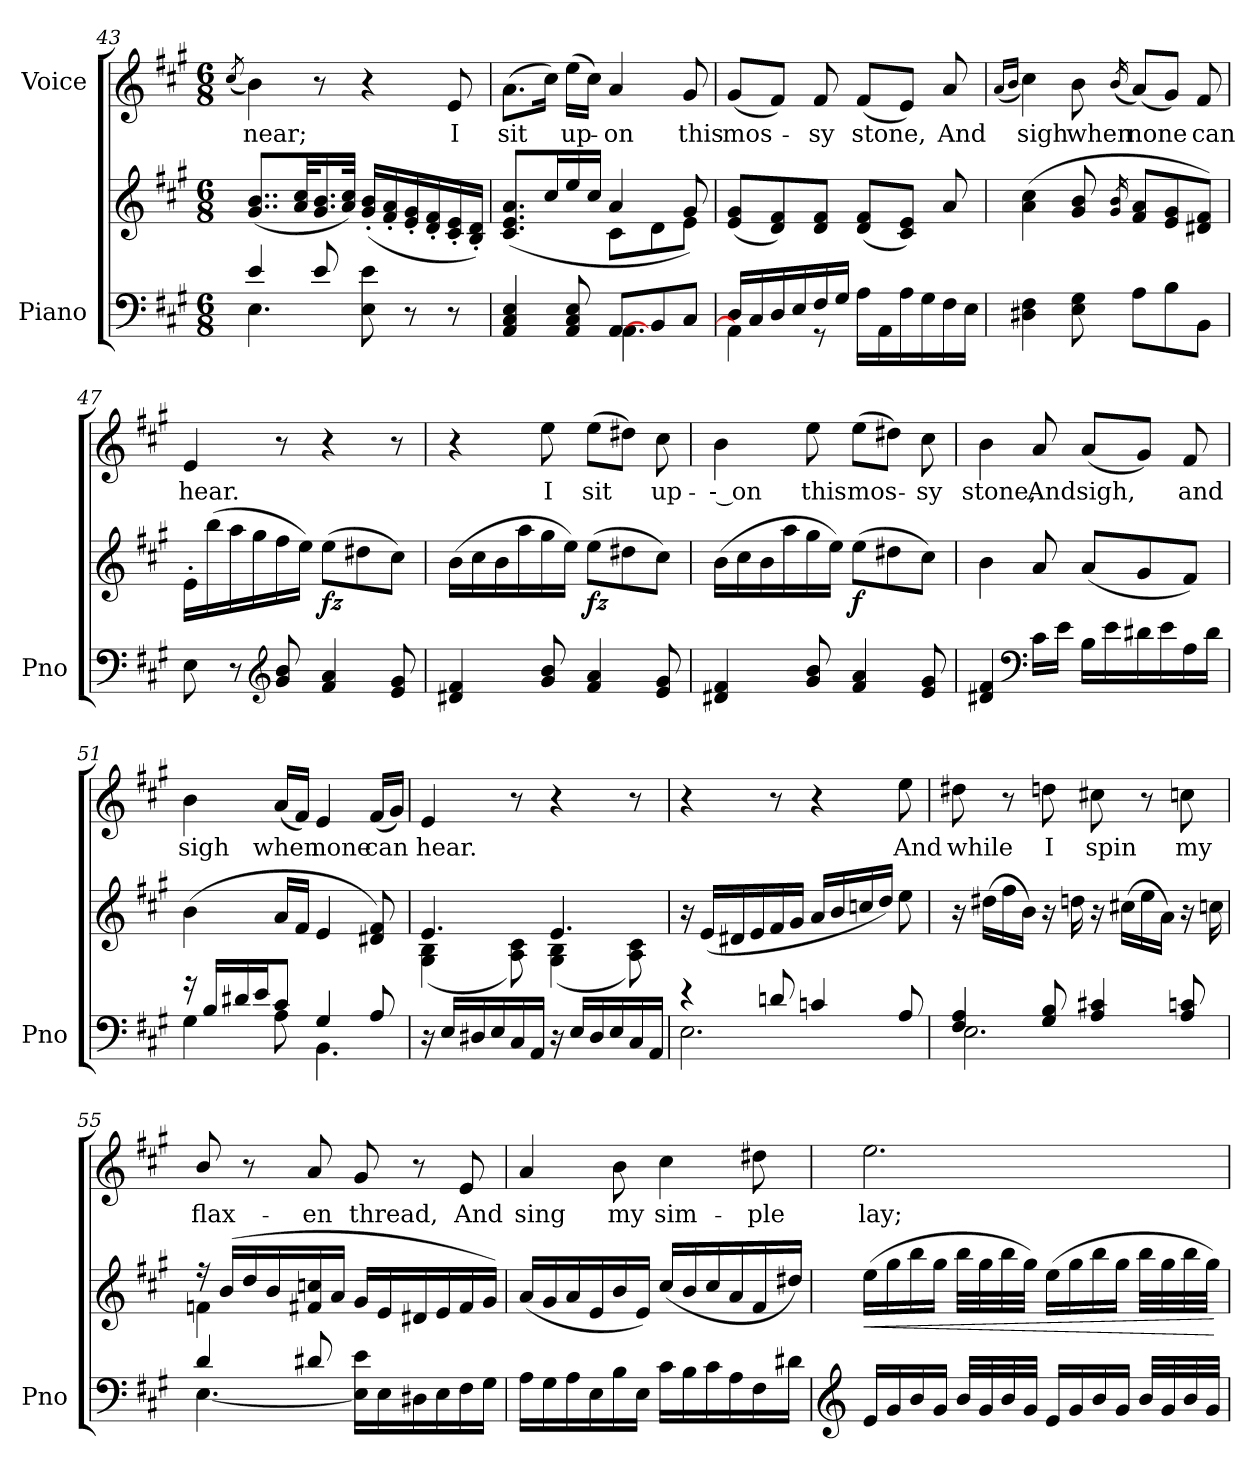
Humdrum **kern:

**kern	**kern	**dynam	**kern	**text
*part2	*part2	*part2	*part1	*part1
*staff3	*staff2	*staff2/3	*staff1	*staff1
*I"Piano	*	*	*I"Voice	*
*I'Pno	*	*	*	*
!!LO:LB:g=z
*clefF4	*clefG2	*	*clefG2	*
*k[f#c#g#]	*k[f#c#g#]	*	*k[f#c#g#]	*
*M6/8	*M6/8	*	*M6/8	*
=43	=43	=43	=43	=43
.	.	.	(<8qcc#/	.
*^	*	*	*	*
!	!	!	!	!	!LO:LY:b
4e/	4.E\	(<8..g#/ 8..b/L	.	4b\)	near;
.	.	32a/ 32cc#/KL	.	.	.
8e/	.	16.g#/ 16.b/	.	8r	.
.	.	32a/ 32cc#/JJk)	.	.	.
8E\ 8e\	4ryy	(<16g#/' 16b/'LL	.	4r	.
.	.	16f#/' 16a/'	.	.	.
8r	.	16e/' 16g#/'	.	.	.
.	.	16d/' 16f#/'	.	.	.
!	!	!	!	!	!LO:LY:b
8r	8ryy	16c#/' 16e/'	.	8e/	I
.	.	16B/' 16d/'JJ)	.	.	.
=44	=44	=44	=44	=44	=44
*	*	*^	*	*	*
!	!	!	!	!	!	!LO:LY:b
4AA/ 4C#/ 4E/	4.ryy	(>8.c#/ 8.e/ 8.a/L	4.ryy	.	(>8.a\L	sit
.	.	16cc#/L	.	.	16cc#\Jk)	.
!	!	!	!	!	!	!LO:LY:b
8AA/ 8C#/ 8E/	.	16ee/	.	.	(>16ee\LL	up-
.	.	16cc#/JJ	.	.	16cc#\JJ)	.
!LO:N:head=solid	!	!	!	!	!	!LO:LY:b
[8AA/L	4.AA\	4a/	8c#\L	.	4a/	-on
8BB/	.	.	8d\	.	.	.
!	!	!	!	!	!	!LO:LY:b
8C#/J	.	8g#/)	8e\J	.	8g#/	this
=45	=45	=45	=45	=45	=45	=45
!	!	!	!	!	!	!LO:LY:b
*	*	*v	*v	*	*	*
16D/LL	4AA\]	(<8e/ 8g#/L	.	(<8g#/L	mos-
16C#/	.	.	.	.	.
16D/	.	8d/ 8f#/)	.	8f#/J)	.
16E/	.	.	.	.	.
!	!	!	!	!	!LO:LY:b
16F#/	8r	8d/ 8f#/J	.	8f#/	-sy
16G#/JJ	.	.	.	.	.
!	!	!	!	!	!LO:LY:b
16A\LL	4.ryy	(<8d/ 8f#/L	.	(<8f#/L	stone,
16AA\	.	.	.	.	.
16A\	.	8c#/ 8e/J)	.	8e/J)	.
16G#\	.	.	.	.	.
!	!	!	!	!	!LO:LY:b
16F#\	.	8a/	.	8a/	And
16E\JJ	.	.	.	.	.
*v	*v	*	*	*	*
!!LO:PB:g=z
=46	=46	=46	=46	=46
.	.	.	(<16qa/LL	.
.	.	.	16qb/JJ	.
!	!	!	!	!LO:LY:b
4D#X\ 4F#\	(<4a\ 4cc#\	.	4cc#\)	sigh
!	!	!	!	!LO:LY:b
8E\ 8G#\	8g#/ 8b/	.	8b\	when
.	16qg#/ 16qb/	.	(<16qb/	.
!	!	!	!	!LO:LY:b
8A\L	8f#/ 8a/L	.	(<8a/L)	none
8B\	8e/ 8g#/	.	8g#/J)	.
!	!	!	!	!LO:LY:b
8BB\J	8d#X/ 8f#/J)	.	8f#/	can
=47	=47	=47	=47	=47
!	!	!	!	!LO:LY:b
8E\	16e'\LL	.	4e/	hear.
.	(>16bb\	.	.	.
8r	16aa\	.	.	.
.	16gg#\	.	.	.
*clefG2	*	*	*	*
8g#/ 8b/	16ff#\	.	8r	.
.	16ee\JJ)	.	.	.
!	!	!LO:DY:b	!	!
4f#/ 4a/	(>8ee\L	fz	4r	.
.	8dd#X\	.	.	.
8e/ 8g#/	8cc#\J)	.	8r	.
=48	=48	=48	=48	=48
4d#X/ 4f#/	(>16b\LL	.	4r	.
.	16cc#\	.	.	.
.	16b\	.	.	.
.	16aa\	.	.	.
!	!	!	!	!LO:LY:b
8g#/ 8b/	16gg#\	.	8ee\	I
.	16ee\JJ)	.	.	.
!	!	!LO:DY:b	!	!LO:LY:b
4f#/ 4a/	(>8ee\L	fz	(>8ee\L	sit
.	8dd#X\	.	8dd#X\J)	.
!	!	!	!	!LO:LY:b
8e/ 8g#/	8cc#\J)	.	8cc#\	up-
!!LO:LB:g=z
=49	=49	=49	=49	=49
!	!	!	!	!LO:LY:b
4d#X/ 4f#/	(>16b\LL	.	4b\	-- on
.	16cc#\	.	.	.
.	16b\	.	.	.
.	16aa\	.	.	.
!	!	!	!	!LO:LY:b
8g#/ 8b/	16gg#\	.	8ee\	this
.	16ee\JJ)	.	.	.
!	!	!LO:DY:b	!	!LO:LY:b
4f#/ 4a/	(>8ee\L	f	(>8ee\L	mos-
.	8dd#X\	.	8dd#X\J)	.
!	!	!	!	!LO:LY:b
8e/ 8g#/	8cc#\J)	.	8cc#\	-sy
=50	=50	=50	=50	=50
!	!	!	!	!LO:LY:b
4d#X/ 4f#/	4b\	.	4b\	stone,
*clefF4	*	*	*	*
!	!	!	!	!LO:LY:b
16c#\LL	8a/	.	8a/	And
16e\JJ	.	.	.	.
!	!	!	!	!LO:LY:b
16B\LL	(<8a/L	.	(<8a/L	sigh,
16e\	.	.	.	.
16d#X\	8g#/	.	8g#/J)	.
16e\	.	.	.	.
!	!	!	!	!LO:LY:b
16A\	8f#/J)	.	8f#/	and
16d#\JJ	.	.	.	.
=51	=51	=51	=51	=51
*^	*	*	*	*
!	!	!	!	!	!LO:LY:b
16r	4G#\	(<4b\	.	4b\	sigh
16B/LL	.	.	.	.	.
16d#X/	.	.	.	.	.
16e/J	.	.	.	.	.
!	!	!	!	!	!LO:LY:b
8c#/J	8A\	16a/LL	.	(<16a/LL	when
.	.	16f#/JJ	.	16f#/JJ)	.
!	!	!	!	!	!LO:LY:b
4G#/	4.BB\	4e/	.	4e/	none
!	!	!	!	!	!LO:LY:b
8A/	.	8d#X/ 8f#/)	.	(<16f#/LL	can
.	.	.	.	16g#/JJ)	.
*v	*v	*	*	*	*
!!LO:LB:g=z
=52	=52	=52	=52	=52
*	*^	*	*	*
!	!	!	!	!	!LO:LY:b
16r	4.e/	(<4G#\ 4B\	.	4e/	hear.
16E/LL	.	.	.	.	.
16D#X/	.	.	.	.	.
16E/	.	.	.	.	.
16C#/	.	8A\ 8c#\)	.	8r	.
16AA/JJ	.	.	.	.	.
16r	4.e/	(<4G#\ 4B\	.	4r	.
16E/LL	.	.	.	.	.
16D#/	.	.	.	.	.
16E/	.	.	.	.	.
16C#/	.	8A\ 8c#\)	.	8r	.
16AA/JJ	.	.	.	.	.
*	*v	*v	*	*	*
=53	=53	=53	=53	=53
*^	*	*	*	*
4r	2.E\	16r	.	4r	.
.	.	(<16e/LL	.	.	.
.	.	16d#X/	.	.	.
.	.	16e/	.	.	.
8dn/	.	16f#/	.	8r	.
.	.	16g#/JJ	.	.	.
4cn/	.	16a/LL	.	4r	.
.	.	16b/	.	.	.
.	.	16ccn/	.	.	.
.	.	16dd/JJ)	.	.	.
!	!	!	!	!	!LO:LY:b
8A/	.	8ee\	.	8ee\	And
=54	=54	=54	=54	=54	=54
!	!	!	!	!	!LO:LY:b
4F#/ 4A/	2.E\	16r	.	8dd#X\	while
.	.	(>16dd#X\LL	.	.	.
.	.	16ff#\	.	8r	.
.	.	16b\JJ)	.	.	.
!	!	!	!	!	!LO:LY:b
8G#/ 8B/	.	16r	.	8ddn\	I
.	.	16ddn\	.	.	.
!	!	!	!	!	!LO:LY:b
4A/ 4c#X/	.	16r	.	8cc#X\	spin
.	.	(>16cc#X\LL	.	.	.
.	.	16ee\	.	8r	.
.	.	16a\JJ)	.	.	.
!	!	!	!	!	!LO:LY:b
8A/ 8cn/	.	16r	.	8ccn\	my
.	.	16ccn\	.	.	.
!!LO:LB:g=z
=55	=55	=55	=55	=55	=55
*	*	*^	*	*	*
!	!	!	!	!	!	!LO:LY:b
4d/	[4.E\	16r	4fn\	.	8b/	flax-
.	.	(<16b/LL	.	.	.	.
.	.	16dd/	.	.	8r	.
.	.	16b/	.	.	.	.
!	!	!	!	!	!	!LO:LY:b
8d#X/	.	16f#X/ 16ccn/	2ryy	.	8a/	-en
.	.	16a/JJ	.	.	.	.
!	!	!	!	!	!	!LO:LY:b
16E\] 16e\LL	4.rGGyy	16g#/LL	.	.	8g#/	thread,
16E\	.	16e/	.	.	.	.
16D#X\	.	16d#X/	.	.	8r	.
16E\	.	16e/	.	.	.	.
!	!	!	!	!	!	!LO:LY:b
16F#\	.	16f#/	.	.	8e/	And
16G#\JJ	.	16g#/JJ)	.	.	.	.
*v	*v	*	*	*	*	*
*	*v	*v	*	*	*
=56	=56	=56	=56	=56
!	!	!	!	!LO:LY:b
16A\LL	(<16a/LL	.	4a/	sing
16G#\	16g#/	.	.	.
16A\	16a/	.	.	.
16E\	16e/	.	.	.
!	!	!	!	!LO:LY:b
16B\	16b/	.	8b\	my
16E\JJ	16e/JJ)	.	.	.
!	!	!	!	!LO:LY:b
16c#\LL	(<16cc#/LL	.	4cc#\	sim-
16B\	16b/	.	.	.
16c#\	16cc#/	.	.	.
16A\	16a/	.	.	.
!	!	!	!	!LO:LY:b
16F#\	16f#/	.	8dd#X\	-ple
16d#X\JJ	16dd#X/JJ)	.	.	.
=57	=57	=57	=57	=57
*clefG2	*	*	*	*
!	!	!LO:HP:b	!	!LO:LY:b
16e/LL	(>16ee\LL	<	2.ee\	lay;
16g#/	16gg#\	.	.	.
16b/	16bb\	.	.	.
16g#/JJ	16gg#\JJ	.	.	.
32b/LLL	32bb\LLL	.	.	.
32g#/	32gg#\	.	.	.
32b/	32bb\	.	.	.
32g#/JJJ	32gg#\JJJ)	.	.	.
16e/LL	(>16ee\LL	.	.	.
16g#/	16gg#\	.	.	.
16b/	16bb\	.	.	.
16g#/JJ	16gg#\JJ	.	.	.
32b/LLL	32bb\LLL	.	.	.
32g#/	32gg#\	.	.	.
32b/	32bb\	.	.	.
32g#/JJJ	32gg#\JJJ)	.	.	.
.	.	[	.	.
=	=	=	=	=
*-	*-	*-	*-	*-
